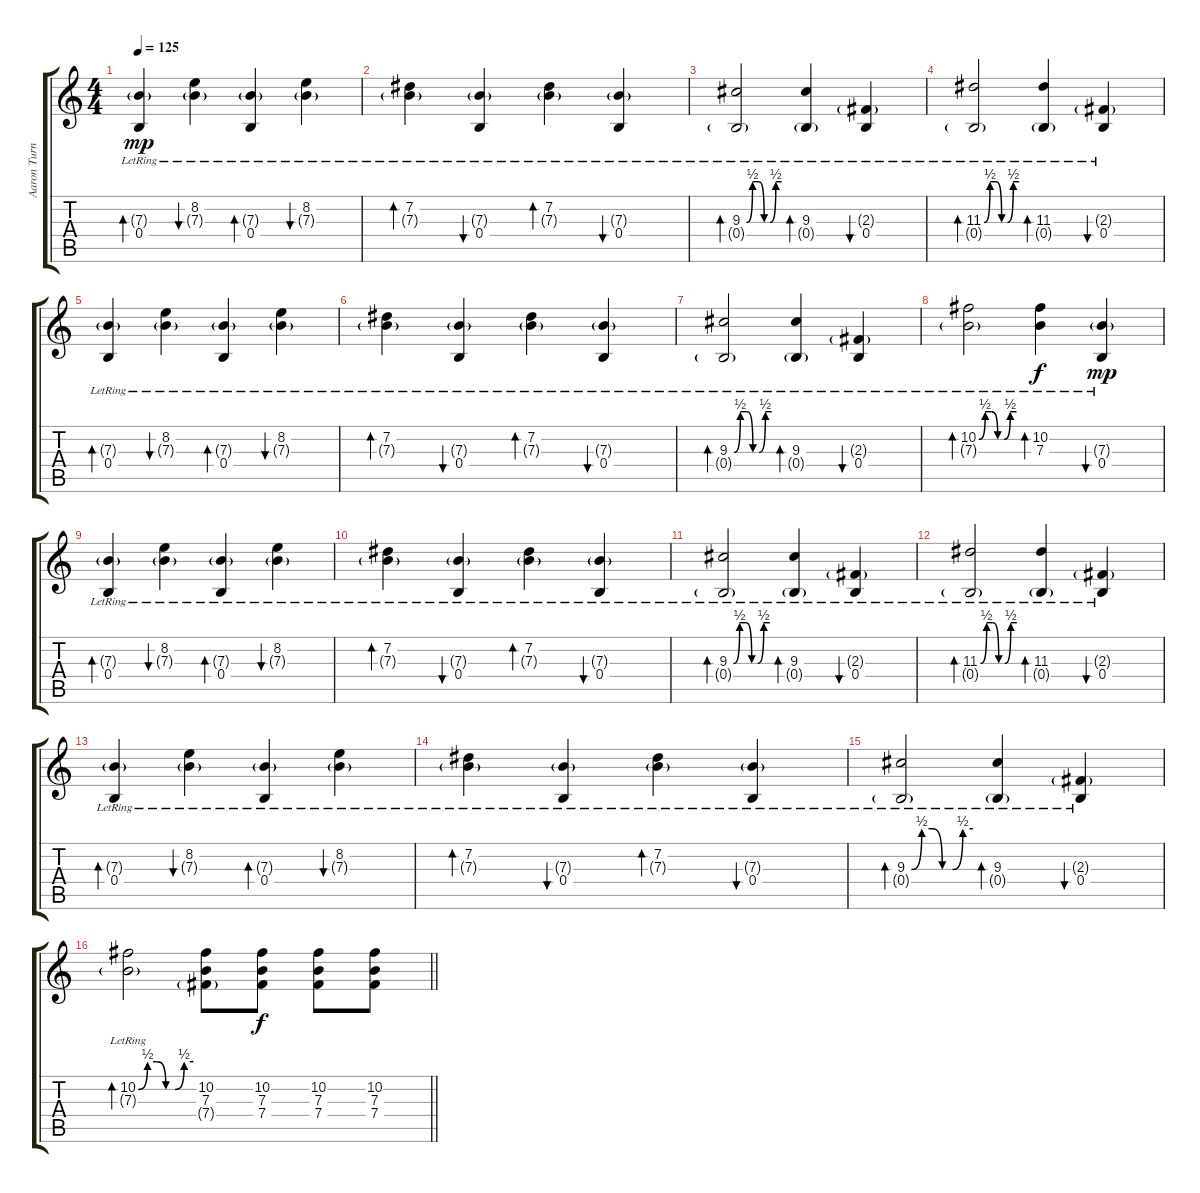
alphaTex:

\track ("Aaron Turner" "Aaron Turn") {instrument electricguitarclean}
\staff {score tabs}
\tuning (Db4 Ab3 E3 B2 Gb2 B1) {hide}
\ts (4 4)
\tempo 125
\clef g2
\ks c
(7.3{g} 0.4{lr}).4{bd 120 dy mp volume 11} (8.2{lr} 7.3{g}).4{bu 120} (7.3{g} 0.4{lr}).4{bd 120} (8.2{lr} 7.3{g}).4{bu 120} |
(7.2{lr} 7.3{g lr}).4{bd 120} (7.3{g lr} 0.4{lr}).4{bu 120} (7.2{lr} 7.3{g lr}).4{bd 120} (7.3{g lr} 0.4{lr}).4{bu 120} |
(9.3{be (custom 0 0 10 2 20 2 30 0 40 0 50 2 60 2) lr} 0.4{g lr}).2{bd 120} (9.3{lr} 0.4{g lr}).4{bd 120} (2.3{g lr} 0.4{lr}).4{bu 120} |
(11.3{be (custom 0 0 10 2 20 2 30 0 40 0 50 2 60 2) lr} 0.4{g lr}).2{bd 120} (11.3{lr} 0.4{g lr}).4{bd 120} (2.3{g lr} 0.4{lr}).4{bu 120} |
(7.3{g} 0.4{lr}).4{bd 120} (8.2{lr} 7.3{g}).4{bu 120} (7.3{g} 0.4{lr}).4{bd 120} (8.2{lr} 7.3{g}).4{bu 120} |
(7.2{lr} 7.3{g lr}).4{bd 120} (7.3{g lr} 0.4{lr}).4{bu 120} (7.2{lr} 7.3{g lr}).4{bd 120} (7.3{g lr} 0.4{lr}).4{bu 120} |
(9.3{be (custom 0 0 10 2 20 2 30 0 40 0 50 2 60 2) lr} 0.4{g lr}).2{bd 120} (9.3{lr} 0.4{g lr}).4{bd 120} (2.3{g lr} 0.4{lr}).4{bu 120} |
(10.2{be (custom 0 0 10 2 20 2 30 0 40 0 50 2 60 2) lr} 7.3{g lr}).2{bd 120} (10.2{lr} 7.3{lr}).4{bd 240 dy f} (7.3{g lr} 0.4{lr}).4{bu 120 dy mp} |
(7.3{g} 0.4{lr}).4{bd 120} (8.2{lr} 7.3{g}).4{bu 120} (7.3{g} 0.4{lr}).4{bd 120} (8.2{lr} 7.3{g}).4{bu 120} |
(7.2{lr} 7.3{g lr}).4{bd 120} (7.3{g lr} 0.4{lr}).4{bu 120} (7.2{lr} 7.3{g lr}).4{bd 120} (7.3{g lr} 0.4{lr}).4{bu 120} |
(9.3{be (custom 0 0 10 2 20 2 30 0 40 0 50 2 60 2) lr} 0.4{g lr}).2{bd 120} (9.3{lr} 0.4{g lr}).4{bd 120} (2.3{g lr} 0.4{lr}).4{bu 120} |
(11.3{be (custom 0 0 10 2 20 2 30 0 40 0 50 2 60 2) lr} 0.4{g lr}).2{bd 120} (11.3{lr} 0.4{g lr}).4{bd 120} (2.3{g lr} 0.4{lr}).4{bu 120} |
(7.3{g} 0.4{lr}).4{bd 120} (8.2{lr} 7.3{g}).4{bu 120} (7.3{g} 0.4{lr}).4{bd 120} (8.2{lr} 7.3{g}).4{bu 120} |
(7.2{lr} 7.3{g lr}).4{bd 120} (7.3{g lr} 0.4{lr}).4{bu 120} (7.2{lr} 7.3{g lr}).4{bd 120} (7.3{g lr} 0.4{lr}).4{bu 120} |
(9.3{be (custom 0 0 10 2 20 2 30 0 40 0 50 2 60 2) lr} 0.4{g lr}).2{bd 120} (9.3{lr} 0.4{g lr}).4{bd 120} (2.3{g lr} 0.4{lr}).4{bu 120} |
\barLineRight lightlight
(10.2{be (custom 0 0 10 2 20 2 30 0 40 0 50 2 60 2) lr} 7.3{g lr}).2{bd 120} (10.2 7.3 7.4{g}).8 (10.2 7.3 7.4).8{dy f} (10.2 7.3 7.4).8 (10.2 7.3 7.4).8
